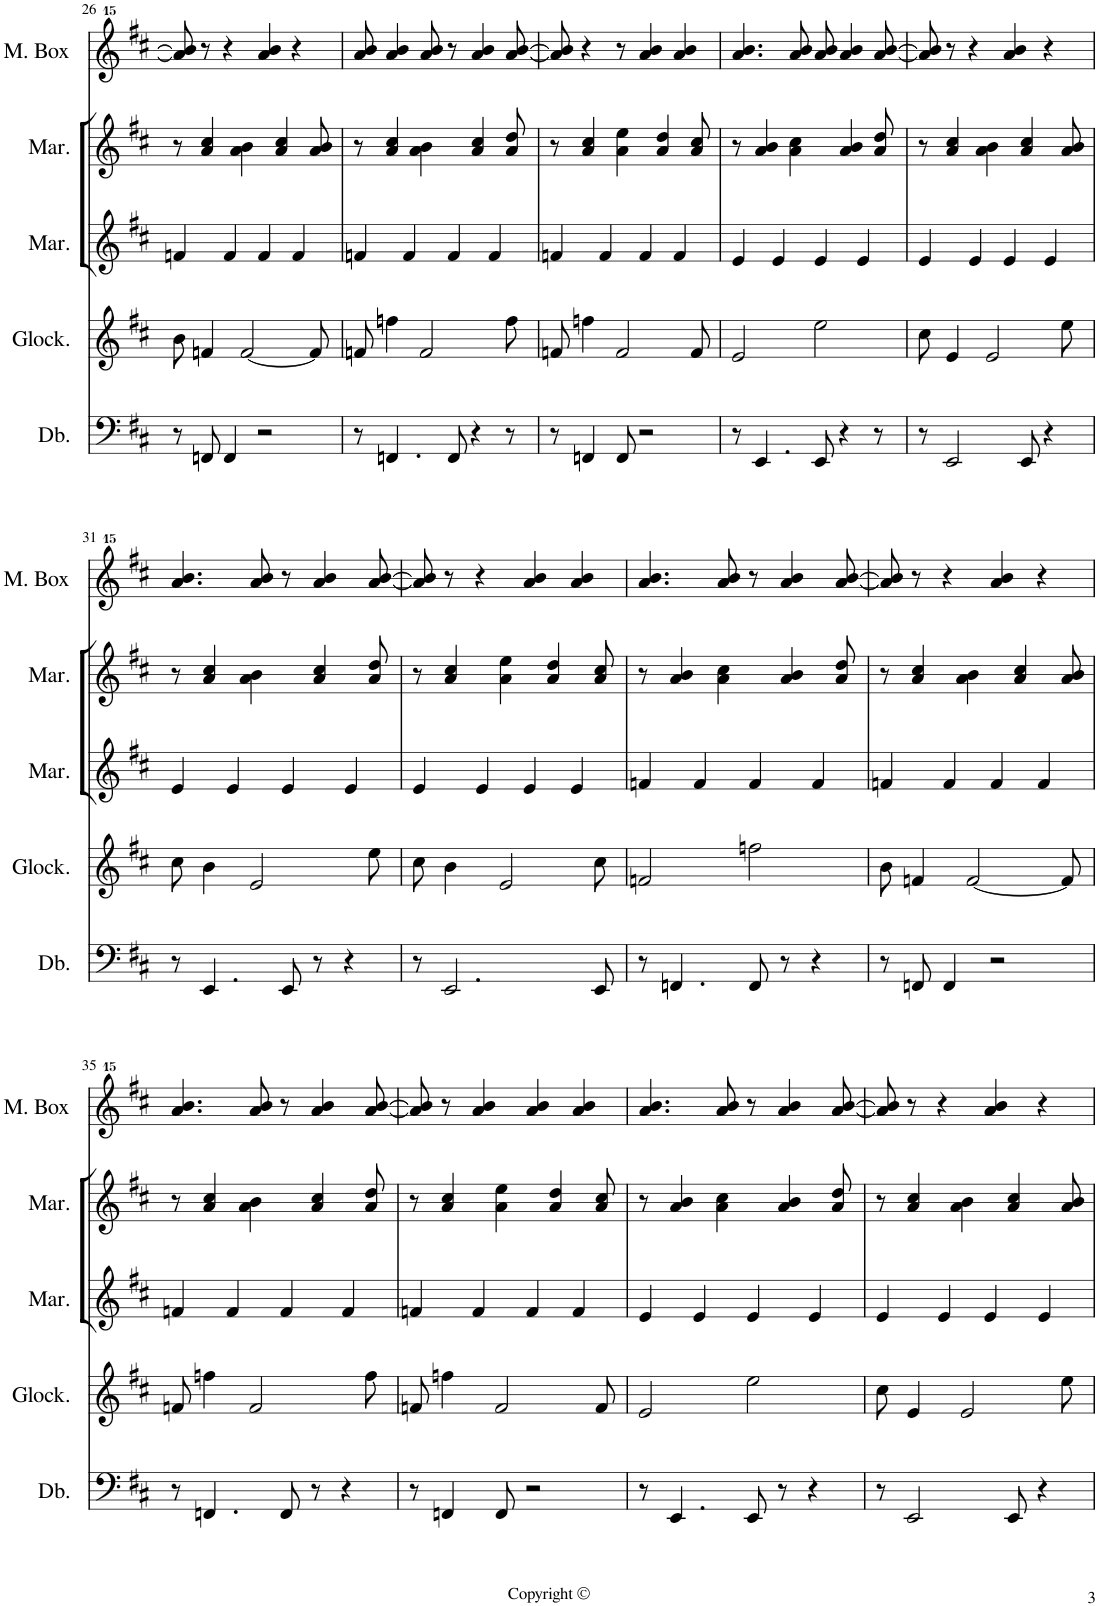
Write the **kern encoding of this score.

**kern	**kern	**kern	**kern	**kern
*part5	*part4	*part3	*part2	*part1
*staff5	*staff4	*staff3	*staff2	*staff1
*I"Double Bass	*I"Glockenspiel	*I"Marimba	*I"Marimba	*I"Music Box
*I'Db.	*I'Glock.	*I'Mar.	*I'Mar.	*I'M. Box
!!LO:PB:g=z
*clefF4	*clefG2	*clefG2	*clefG2	*clefG^^2
*Trd7c12	*Trd-14c-24	*	*	*
*k[f#c#]	*k[f#c#]	*k[f#c#]	*k[f#c#]	*k[f#c#]
*M4/4	*M4/4	*M4/4	*M4/4	*M4/4
=26	=26	=26	=26	=26
8r	8b\	4fn/	8r	8aaa/] 8bbb/]
8FFn/	4fn/	.	4a/ 4cc#/	8r
4FF/	.	4f/	.	4r
.	[2f/	.	4a\ 4b\	.
2r	.	4f/	.	4aaa/ 4bbb/
.	.	.	4a/ 4cc#/	.
.	.	4f/	.	4r
.	8f/]	.	8a/ 8b/	.
=27	=27	=27	=27	=27
8r	8fn/	4fn/	8r	8aaa/ 8bbb/
4.FFn/	4ffn\	.	4a/ 4cc#/	4aaa/ 4bbb/
.	.	4f/	.	.
.	2f/	.	4a\ 4b\	8aaa/ 8bbb/
8FF/	.	4f/	.	8r
4r	.	.	4a/ 4cc#/	4aaa/ 4bbb/
.	.	4f/	.	.
8r	8ff\	.	8a/ 8dd/	[8aaa/ [8bbb/
=28	=28	=28	=28	=28
8r	8fn/	4fn/	8r	8aaa/] 8bbb/]
4FFn/	4ffn\	.	4a/ 4cc#/	4r
.	.	4f/	.	.
8FF/	2f/	.	4a\ 4ee\	8r
2r	.	4f/	.	4aaa/ 4bbb/
.	.	.	4a/ 4dd/	.
.	.	4f/	.	4aaa/ 4bbb/
.	8f/	.	8a/ 8cc#/	.
=29	=29	=29	=29	=29
8r	2e/	4e/	8r	4.aaa/ 4.bbb/
4.EE/	.	.	4a/ 4b/	.
.	.	4e/	.	.
.	.	.	4a\ 4cc#\	8aaa/ 8bbb/
8EE/	2ee\	4e/	.	8aaa/ 8bbb/
4r	.	.	4a/ 4b/	4aaa/ 4bbb/
.	.	4e/	.	.
8r	.	.	8a/ 8dd/	[8aaa/ [8bbb/
=30	=30	=30	=30	=30
8r	8cc#\	4e/	8r	8aaa/] 8bbb/]
2EE/	4e/	.	4a/ 4cc#/	8r
.	.	4e/	.	4r
.	2e/	.	4a\ 4b\	.
.	.	4e/	.	4aaa/ 4bbb/
8EE/	.	.	4a/ 4cc#/	.
4r	.	4e/	.	4r
.	8ee\	.	8a/ 8b/	.
!!LO:LB:g=z
=31	=31	=31	=31	=31
8r	8cc#\	4e/	8r	4.aaa/ 4.bbb/
4.EE/	4b\	.	4a/ 4cc#/	.
.	.	4e/	.	.
.	2e/	.	4a\ 4b\	8aaa/ 8bbb/
8EE/	.	4e/	.	8r
8r	.	.	4a/ 4cc#/	4aaa/ 4bbb/
4r	.	4e/	.	.
.	8ee\	.	8a/ 8dd/	[8aaa/ [8bbb/
=32	=32	=32	=32	=32
8r	8cc#\	4e/	8r	8aaa/] 8bbb/]
2.EE/	4b\	.	4a/ 4cc#/	8r
.	.	4e/	.	4r
.	2e/	.	4a\ 4ee\	.
.	.	4e/	.	4aaa/ 4bbb/
.	.	.	4a/ 4dd/	.
.	.	4e/	.	4aaa/ 4bbb/
8EE/	8cc#\	.	8a/ 8cc#/	.
=33	=33	=33	=33	=33
8r	2fn/	4fn/	8r	4.aaa/ 4.bbb/
4.FFn/	.	.	4a/ 4b/	.
.	.	4f/	.	.
.	.	.	4a\ 4cc#\	8aaa/ 8bbb/
8FF/	2ffn\	4f/	.	8r
8r	.	.	4a/ 4b/	4aaa/ 4bbb/
4r	.	4f/	.	.
.	.	.	8a/ 8dd/	[8aaa/ [8bbb/
=34	=34	=34	=34	=34
8r	8b\	4fn/	8r	8aaa/] 8bbb/]
8FFn/	4fn/	.	4a/ 4cc#/	8r
4FF/	.	4f/	.	4r
.	[2f/	.	4a\ 4b\	.
2r	.	4f/	.	4aaa/ 4bbb/
.	.	.	4a/ 4cc#/	.
.	.	4f/	.	4r
.	8f/]	.	8a/ 8b/	.
!!LO:LB:g=z
=35	=35	=35	=35	=35
8r	8fn/	4fn/	8r	4.aaa/ 4.bbb/
4.FFn/	4ffn\	.	4a/ 4cc#/	.
.	.	4f/	.	.
.	2f/	.	4a\ 4b\	8aaa/ 8bbb/
8FF/	.	4f/	.	8r
8r	.	.	4a/ 4cc#/	4aaa/ 4bbb/
4r	.	4f/	.	.
.	8ff\	.	8a/ 8dd/	[8aaa/ [8bbb/
=36	=36	=36	=36	=36
8r	8fn/	4fn/	8r	8aaa/] 8bbb/]
4FFn/	4ffn\	.	4a/ 4cc#/	8r
.	.	4f/	.	4aaa/ 4bbb/
8FF/	2f/	.	4a\ 4ee\	.
2r	.	4f/	.	4aaa/ 4bbb/
.	.	.	4a/ 4dd/	.
.	.	4f/	.	4aaa/ 4bbb/
.	8f/	.	8a/ 8cc#/	.
=37	=37	=37	=37	=37
8r	2e/	4e/	8r	4.aaa/ 4.bbb/
4.EE/	.	.	4a/ 4b/	.
.	.	4e/	.	.
.	.	.	4a\ 4cc#\	8aaa/ 8bbb/
8EE/	2ee\	4e/	.	8r
8r	.	.	4a/ 4b/	4aaa/ 4bbb/
4r	.	4e/	.	.
.	.	.	8a/ 8dd/	[8aaa/ [8bbb/
=38	=38	=38	=38	=38
8r	8cc#\	4e/	8r	8aaa/] 8bbb/]
2EE/	4e/	.	4a/ 4cc#/	8r
.	.	4e/	.	4r
.	2e/	.	4a\ 4b\	.
.	.	4e/	.	4aaa/ 4bbb/
8EE/	.	.	4a/ 4cc#/	.
4r	.	4e/	.	4r
.	8ee\	.	8a/ 8b/	.
=	=	=	=	=
*-	*-	*-	*-	*-
